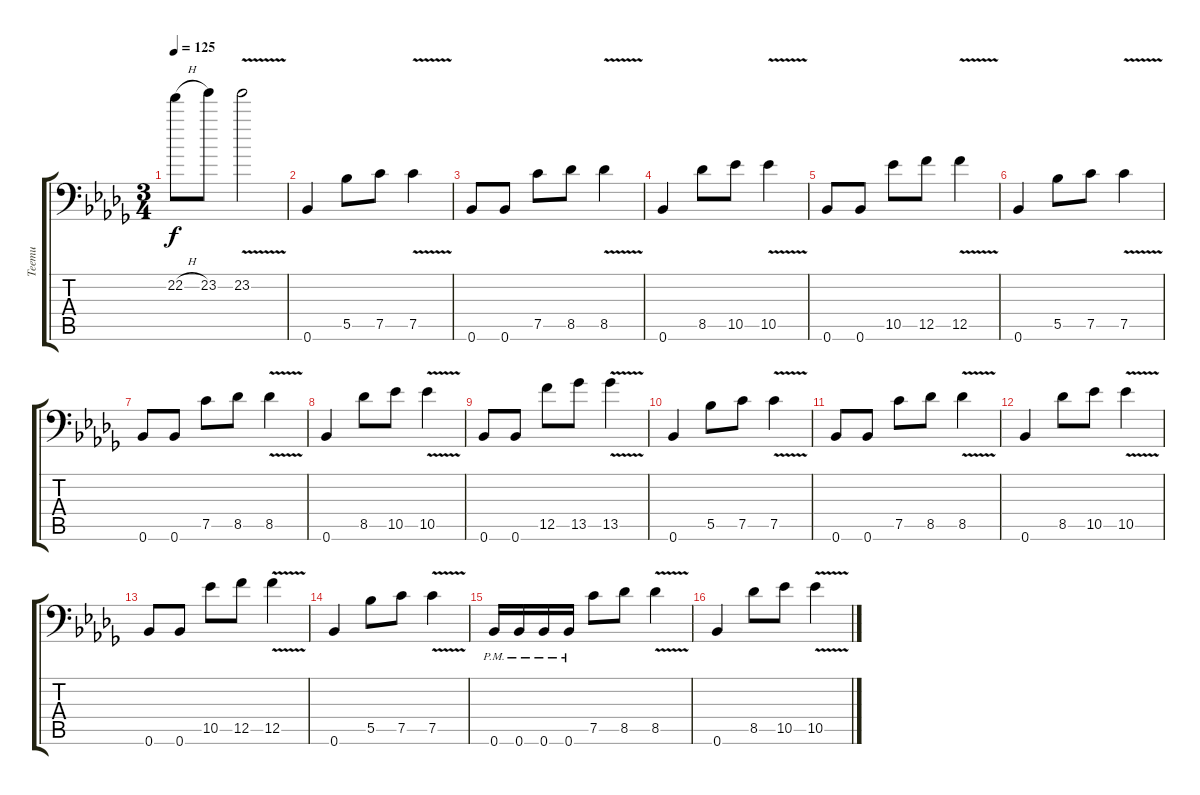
\track ("Teemu" "Teemu") {instrument distortionguitar}
\staff {score tabs}
\tuning (C4 G3 Eb3 Bb2 F2 Bb1) {hide}
\ts (3 4)
\tempo 125
\clef f4
\ks bbminor
22.2{h}.8{dy f} 23.2.8 23.2{v}.2 |
0.6.4 5.5.8 7.5.8 7.5{v}.4 |
0.6.8 0.6.8 7.5.8 8.5.8 8.5{v}.4 |
0.6.4 8.5.8 10.5.8 10.5{v}.4 |
0.6.8 0.6.8 10.5.8 12.5.8 12.5{v}.4 |
0.6.4 5.5.8 7.5.8 7.5{v}.4 |
0.6.8 0.6.8 7.5.8 8.5.8 8.5{v}.4 |
0.6.4 8.5.8 10.5.8 10.5{v}.4 |
0.6.8 0.6.8 12.5.8 13.5.8 13.5{v}.4 |
0.6.4 5.5.8 7.5.8 7.5{v}.4 |
0.6.8 0.6.8 7.5.8 8.5.8 8.5{v}.4 |
0.6.4 8.5.8 10.5.8 10.5{v}.4 |
0.6.8 0.6.8 10.5.8 12.5.8 12.5{v}.4 |
0.6.4 5.5.8 7.5.8 7.5{v}.4 |
0.6{pm}.16 0.6{pm}.16 0.6{pm}.16 0.6{pm}.16 7.5.8 8.5.8 8.5{v}.4 |
0.6.4 8.5.8 10.5.8 10.5{v}.4
